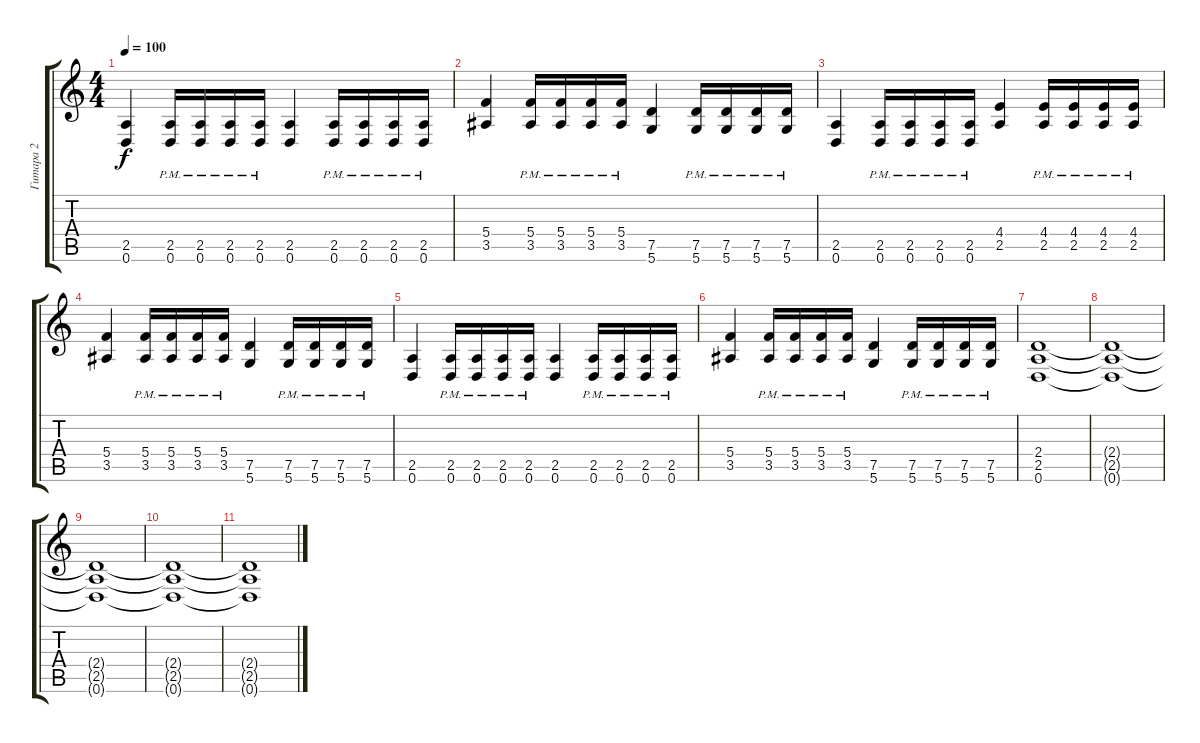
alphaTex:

\track ("Гитара 2" "Гитара 2") {instrument overdrivenguitar}
\staff {score tabs}
\tuning (D4 A3 F3 C3 G2 D2) {hide}
\ts (4 4)
\tempo 100
\clef g2
\ks c
(2.5 0.6).4{dy f} (2.5{pm} 0.6{pm}).16 (2.5{pm} 0.6{pm}).16 (2.5{pm} 0.6{pm}).16 (2.5{pm} 0.6{pm}).16 (2.5 0.6).4 (2.5{pm} 0.6{pm}).16 (2.5{pm} 0.6{pm}).16 (2.5{pm} 0.6{pm}).16 (2.5{pm} 0.6{pm}).16 |
(5.4 3.5).4 (5.4{pm} 3.5{pm}).16 (5.4{pm} 3.5{pm}).16 (5.4{pm} 3.5{pm}).16 (5.4{pm} 3.5{pm}).16 (7.5 5.6).4 (7.5{pm} 5.6{pm}).16 (7.5{pm} 5.6{pm}).16 (7.5{pm} 5.6{pm}).16 (7.5{pm} 5.6{pm}).16 |
(2.5 0.6).4 (2.5{pm} 0.6{pm}).16 (2.5{pm} 0.6{pm}).16 (2.5{pm} 0.6{pm}).16 (2.5{pm} 0.6{pm}).16 (4.4 2.5).4 (4.4{pm} 2.5{pm}).16 (4.4{pm} 2.5{pm}).16 (4.4{pm} 2.5{pm}).16 (4.4{pm} 2.5{pm}).16 |
(5.4 3.5).4 (5.4{pm} 3.5{pm}).16 (5.4{pm} 3.5{pm}).16 (5.4{pm} 3.5{pm}).16 (5.4{pm} 3.5{pm}).16 (7.5 5.6).4 (7.5{pm} 5.6{pm}).16 (7.5{pm} 5.6{pm}).16 (7.5{pm} 5.6{pm}).16 (7.5{pm} 5.6{pm}).16 |
(2.5 0.6).4 (2.5{pm} 0.6{pm}).16 (2.5{pm} 0.6{pm}).16 (2.5{pm} 0.6{pm}).16 (2.5{pm} 0.6{pm}).16 (2.5 0.6).4 (2.5{pm} 0.6{pm}).16 (2.5{pm} 0.6{pm}).16 (2.5{pm} 0.6{pm}).16 (2.5{pm} 0.6{pm}).16 |
(5.4 3.5).4 (5.4{pm} 3.5{pm}).16 (5.4{pm} 3.5{pm}).16 (5.4{pm} 3.5{pm}).16 (5.4{pm} 3.5{pm}).16 (7.5 5.6).4 (7.5{pm} 5.6{pm}).16 (7.5{pm} 5.6{pm}).16 (7.5{pm} 5.6{pm}).16 (7.5{pm} 5.6{pm}).16 |
(2.4 2.5 0.6).1 |
(2.4{t} 2.5{t} 0.6{t}).1 |
(2.4{t} 2.5{t} 0.6{t}).1 |
(2.4{t} 2.5{t} 0.6{t}).1 |
(2.4{t} 2.5{t} 0.6{t}).1
